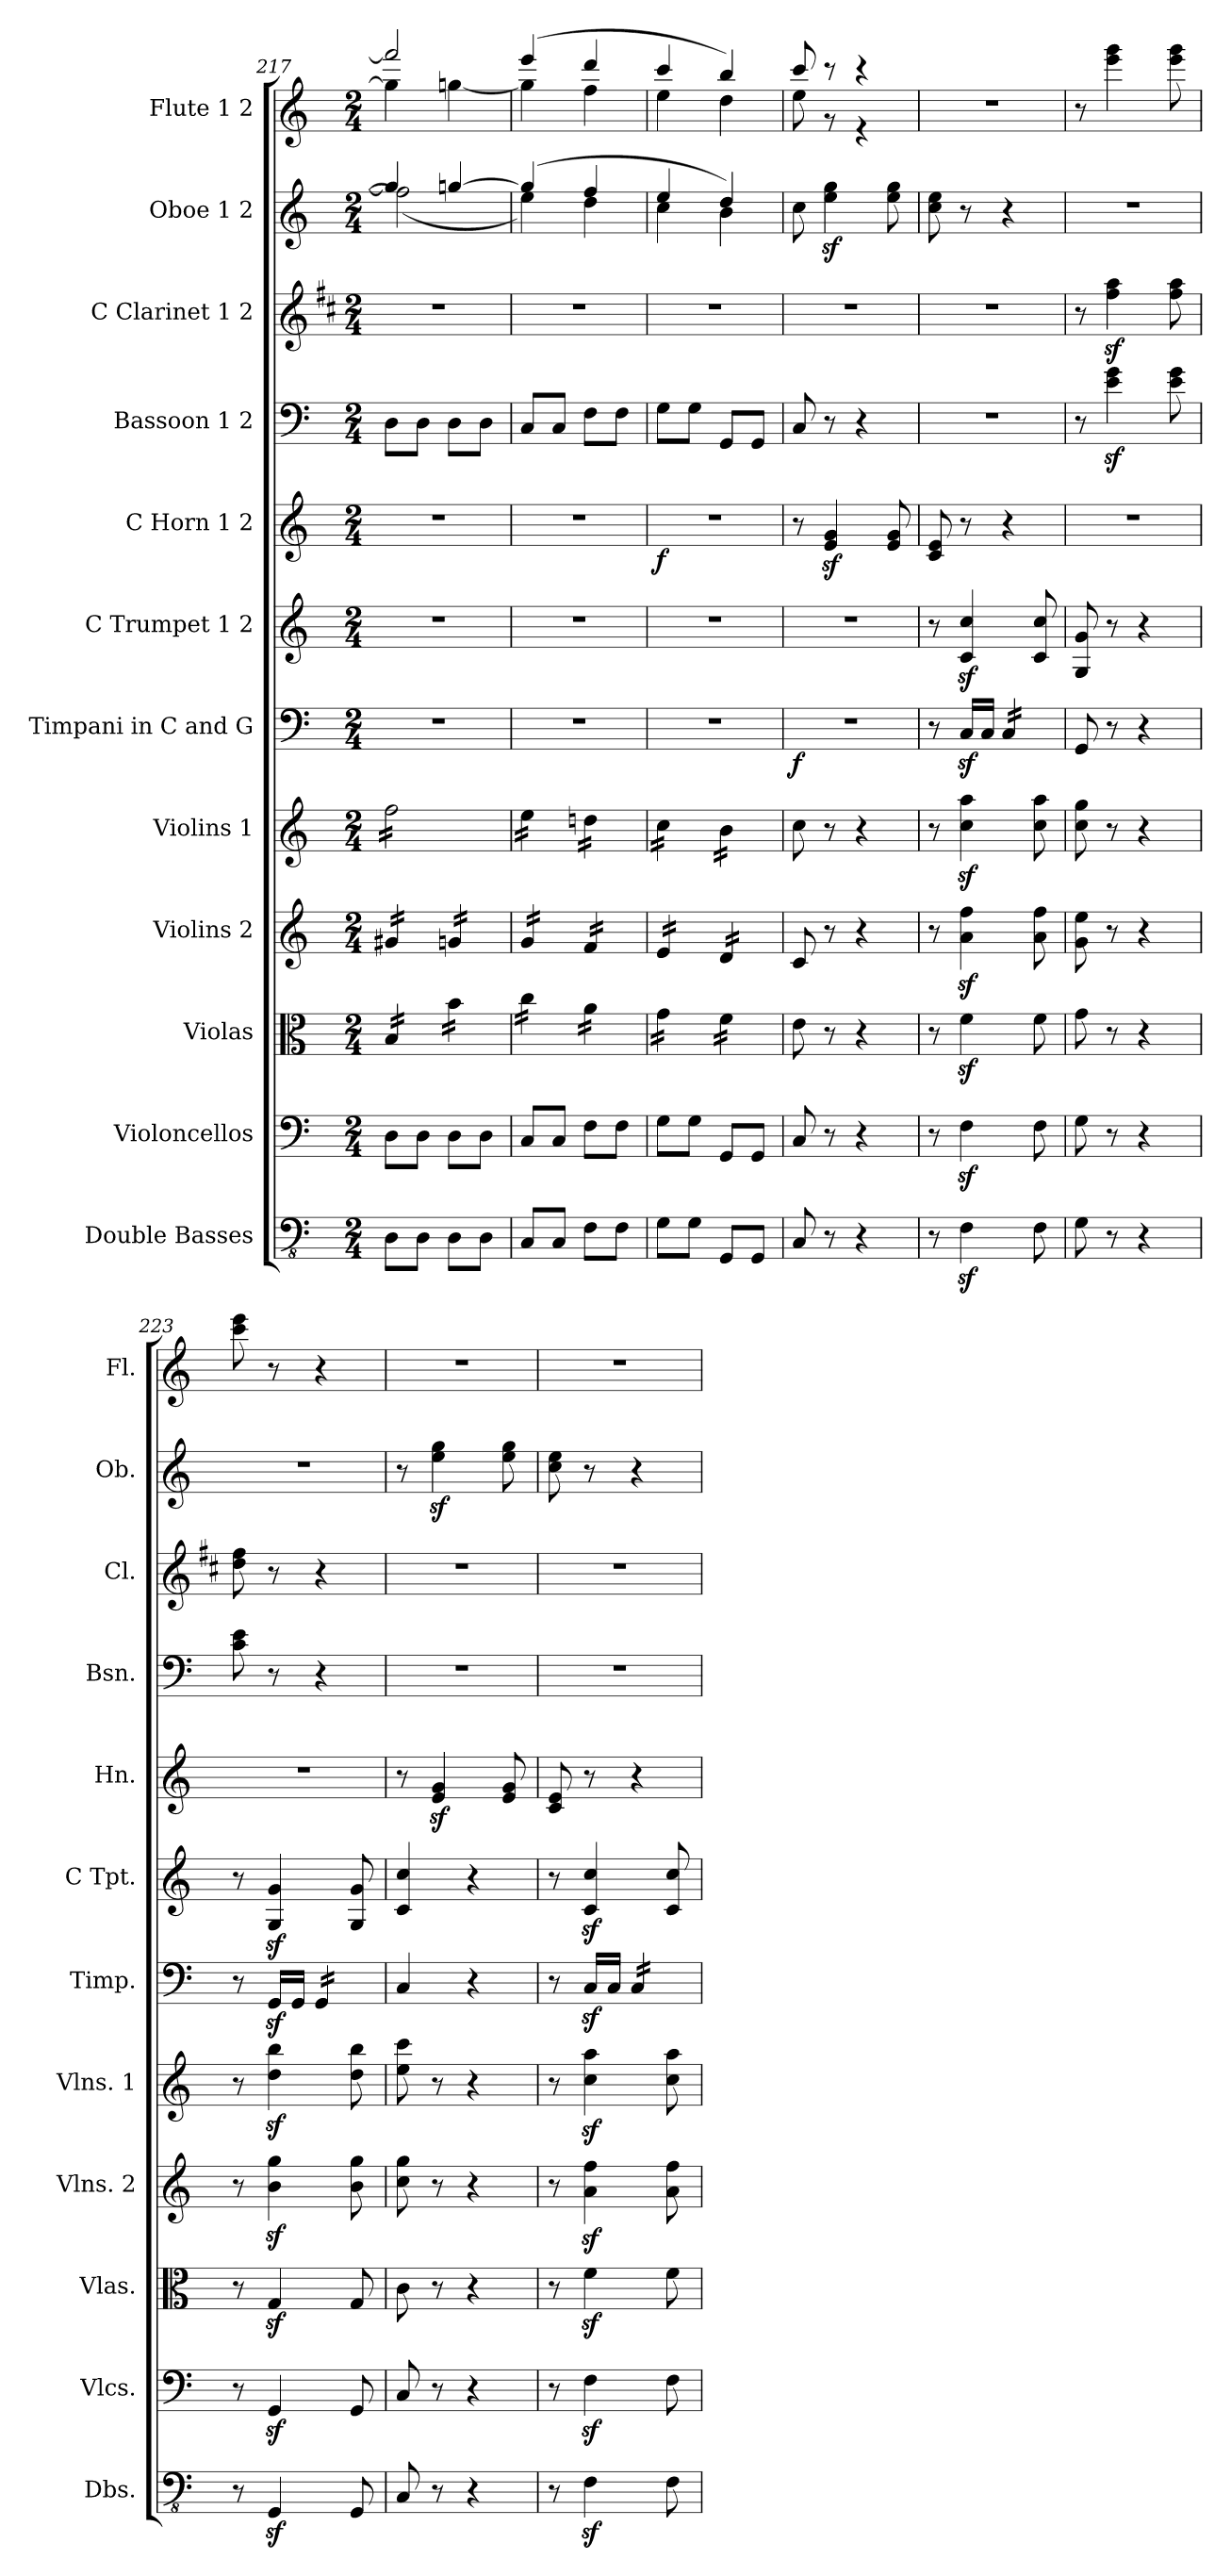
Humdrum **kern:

**kern	**kern	**kern	**kern	**kern	**kern	**dynam	**kern	**kern	**dynam	**kern	**kern	**kern	**kern
*part12	*part11	*part10	*part9	*part8	*part7	*part7	*part6	*part5	*part5	*part4	*part3	*part2	*part1
*staff12	*staff11	*staff10	*staff9	*staff8	*staff7	*staff7	*staff6	*staff5	*staff5	*staff4	*staff3	*staff2	*staff1
*I"Double Basses	*I"Violoncellos	*I"Violas	*I"Violins 2	*I"Violins 1	*I"Timpani in C and G	*	*I"C Trumpet 1 2	*I"C Horn  1 2	*	*I"Bassoon 1 2	*I"C Clarinet 1 2	*I"Oboe 1 2	*I"Flute 1 2
*I'Dbs.	*I'Vlcs.	*I'Vlas.	*I'Vlns. 2	*I'Vlns. 1	*I'Timp.	*	*I'C Tpt.	*I'Hn.	*	*I'Bsn.	*I'Cl.	*I'Ob.	*I'Fl.
*clefFv4	*clefF4	*clefC3	*clefG2	*clefG2	*clefF4	*	*clefG2	*clefG2	*	*clefF4	*clefG2	*clefG2	*clefG2
*	*	*	*	*	*	*	*	*ITrd7c12	*	*	*ITrd1c2	*	*
*k[]	*k[]	*k[]	*k[]	*k[]	*k[]	*	*k[]	*k[]	*	*k[]	*k[]	*k[]	*k[]
*M2/4	*M2/4	*M2/4	*M2/4	*M2/4	*M2/4	*	*M2/4	*M2/4	*	*M2/4	*M2/4	*M2/4	*M2/4
=217	=217	=217	=217	=217	=217	=217	=217	=217	=217	=217	=217	=217	=217
*	*	*	*	*	*	*	*	*	*	*	*	*^	*^
*	*	*tremolo	*	*	*	*	*	*	*	*	*	*	*	*	*
*	*	*	*tremolo	*	*	*	*	*	*	*	*	*	*	*	*
*	*	*	*	*tremolo	*	*	*	*	*	*	*	*	*	*	*
8DD\L	8D\L	16B/LL	16g#X/LL	16ff\LL	2r	.	2r	2r	.	8D\L	2r	4gg#/]	(<2ff\]	2fff/]	4gg#\]
.	.	16B/	16g#X/	16ff\	.	.	.	.	.	.	.	.	.	.	.
8DD\J	8D\J	16B/	16g#X/	16ff\	.	.	.	.	.	8D\J	.	.	.	.	.
.	.	16B/JJ	16g#X/JJ	16ff\	.	.	.	.	.	.	.	.	.	.	.
8DD\L	8D\L	16b\LL	16gn/LL	16ff\	.	.	.	.	.	8D\L	.	[4ggn/	.	.	[4ggn\
.	.	16b\	16gn/	16ff\	.	.	.	.	.	.	.	.	.	.	.
8DD\J	8D\J	16b\	16gn/	16ff\	.	.	.	.	.	8D\J	.	.	.	.	.
.	.	16b\JJ	16gn/JJ	16ff\JJ	.	.	.	.	.	.	.	.	.	.	.
=218	=218	=218	=218	=218	=218	=218	=218	=218	=218	=218	=218	=218	=218	=218	=218
8CC/L	8C/L	16cc\LL	16g/LL	16ee\LL	2r	.	2r	2r	.	8C/L	2r	(>4gg/]	4ee\)	(>4eee/	4gg\]
.	.	16cc\	16g/	16ee\	.	.	.	.	.	.	.	.	.	.	.
8CC/J	8C/J	16cc\	16g/	16ee\	.	.	.	.	.	8C/J	.	.	.	.	.
.	.	16cc\JJ	16g/JJ	16ee\JJ	.	.	.	.	.	.	.	.	.	.	.
8FF\L	8F\L	16a\LL	16f/LL	16ddn\LL	.	.	.	.	.	8F\L	.	4ff/	4dd\	4ddd/	4ff\
.	.	16a\	16f/	16ddn\	.	.	.	.	.	.	.	.	.	.	.
8FF\J	8F\J	16a\	16f/	16ddn\	.	.	.	.	.	8F\J	.	.	.	.	.
.	.	16a\JJ	16f/JJ	16ddn\JJ	.	.	.	.	.	.	.	.	.	.	.
=219	=219	=219	=219	=219	=219	=219	=219	=219	=219	=219	=219	=219	=219	=219	=219
!	!	!	!	!	!	!	!	!	!LO:DY:b	!	!	!	!	!	!
8GG\L	8G\L	16g\LL	16e/LL	16cc\LL	2r	.	2r	2r	f	8G\L	2r	4ee/	4cc\	4ccc/	4ee\
.	.	16g\	16e/	16cc\	.	.	.	.	.	.	.	.	.	.	.
8GG\J	8G\J	16g\	16e/	16cc\	.	.	.	.	.	8G\J	.	.	.	.	.
.	.	16g\JJ	16e/JJ	16cc\JJ	.	.	.	.	.	.	.	.	.	.	.
8GGG/L	8GG/L	16f\LL	16d/LL	16b\LL	.	.	.	.	.	8GG/L	.	4dd/)	4b\	4bb/)	4dd\
.	.	16f\	16d/	16b\	.	.	.	.	.	.	.	.	.	.	.
8GGG/J	8GG/J	16f\	16d/	16b\	.	.	.	.	.	8GG/J	.	.	.	.	.
.	.	16f\JJ	16d/JJ	16b\JJ	.	.	.	.	.	.	.	.	.	.	.
*	*	*	*	*Xtremolo	*	*	*	*	*	*	*	*	*	*	*
*	*	*	*Xtremolo	*	*	*	*	*	*	*	*	*	*	*	*
*	*	*Xtremolo	*	*	*	*	*	*	*	*	*	*	*	*	*
*	*	*	*	*	*	*	*	*	*	*	*	*v	*v	*	*
=220	=220	=220	=220	=220	=220	=220	=220	=220	=220	=220	=220	=220	=220	=220
!	!	!	!	!	!	!LO:DY:b	!	!	!	!	!	!	!	!
8CC/	8C/	8e\	8c/	8cc\	2r	f	2r	8r	.	8C/	2r	8cc\	8ccc/	8ee\
8r	8r	8r	8r	8r	.	.	.	4E/z< 4G/z<	.	8r	.	4ee\z< 4gg\z<	8r	8r
4r	4r	4r	4r	4r	.	.	.	.	.	4r	.	.	4r	4r
.	.	.	.	.	.	.	.	8E/ 8G/	.	.	.	8ee\ 8gg\	.	.
*	*	*	*	*	*	*	*	*	*	*	*	*	*v	*v
=221	=221	=221	=221	=221	=221	=221	=221	=221	=221	=221	=221	=221	=221
8r	8r	8r	8r	8r	8r	.	8r	8C/ 8E/	.	2r	2r	8cc\ 8ee\	2r
4FFz<\	4Fz<\	4fz<\	4a\z< 4ff\z<	4cc\z< 4aa\z<	16Cz</LL	.	4c/z< 4cc/z<	8r	.	.	.	8r	.
.	.	.	.	.	16C/JJ	.	.	.	.	.	.	.	.
*	*	*	*	*	*tremolo	*	*	*	*	*	*	*	*
.	.	.	.	.	16C/LL	.	.	4r	.	.	.	4r	.
.	.	.	.	.	16C/	.	.	.	.	.	.	.	.
8FF\	8F\	8f\	8a\ 8ff\	8cc\ 8aa\	16C/	.	8c/ 8cc/	.	.	.	.	.	.
.	.	.	.	.	16C/JJ	.	.	.	.	.	.	.	.
*	*	*	*	*	*Xtremolo	*	*	*	*	*	*	*	*
=222	=222	=222	=222	=222	=222	=222	=222	=222	=222	=222	=222	=222	=222
8GG\	8G\	8g\	8g\ 8ee\	8cc\ 8gg\	8GG/	.	8G/ 8g/	2r	.	8r	8r	2r	8r
8r	8r	8r	8r	8r	8r	.	8r	.	.	4e\z< 4g\z<	4ee\z< 4gg\z<	.	4eee\ 4ggg\
4r	4r	4r	4r	4r	4r	.	4r	.	.	.	.	.	.
.	.	.	.	.	.	.	.	.	.	8e\ 8g\	8ee\ 8gg\	.	8eee\ 8ggg\
=223	=223	=223	=223	=223	=223	=223	=223	=223	=223	=223	=223	=223	=223
8r	8r	8r	8r	8r	8r	.	8r	2r	.	8c\ 8e\	8cc\ 8ee\	2r	8ccc\ 8eee\
4GGGz</	4GGz</	4Gz</	4b\z< 4gg\z<	4dd\z< 4bb\z<	16GGz</LL	.	4G/z< 4g/z<	.	.	8r	8r	.	8r
.	.	.	.	.	16GG/JJ	.	.	.	.	.	.	.	.
*	*	*	*	*	*tremolo	*	*	*	*	*	*	*	*
.	.	.	.	.	16GG/LL	.	.	.	.	4r	4r	.	4r
.	.	.	.	.	16GG/	.	.	.	.	.	.	.	.
8GGG/	8GG/	8G/	8b\ 8gg\	8dd\ 8bb\	16GG/	.	8G/ 8g/	.	.	.	.	.	.
.	.	.	.	.	16GG/JJ	.	.	.	.	.	.	.	.
*	*	*	*	*	*Xtremolo	*	*	*	*	*	*	*	*
=224	=224	=224	=224	=224	=224	=224	=224	=224	=224	=224	=224	=224	=224
8CC/	8C/	8c\	8cc\ 8gg\	8ee\ 8ccc\	4C/	.	4c/ 4cc/	8r	.	2r	2r	8r	2r
8r	8r	8r	8r	8r	.	.	.	4E/z< 4G/z<	.	.	.	4ee\z< 4gg\z<	.
4r	4r	4r	4r	4r	4r	.	4r	.	.	.	.	.	.
.	.	.	.	.	.	.	.	8E/ 8G/	.	.	.	8ee\ 8gg\	.
=225	=225	=225	=225	=225	=225	=225	=225	=225	=225	=225	=225	=225	=225
8r	8r	8r	8r	8r	8r	.	8r	8C/ 8E/	.	2r	2r	8cc\ 8ee\	2r
4FFz<\	4Fz<\	4fz<\	4a\z< 4ff\z<	4cc\z< 4aa\z<	16Cz</LL	.	4c/z< 4cc/z<	8r	.	.	.	8r	.
.	.	.	.	.	16C/JJ	.	.	.	.	.	.	.	.
*	*	*	*	*	*tremolo	*	*	*	*	*	*	*	*
.	.	.	.	.	16C/LL	.	.	4r	.	.	.	4r	.
.	.	.	.	.	16C/	.	.	.	.	.	.	.	.
8FF\	8F\	8f\	8a\ 8ff\	8cc\ 8aa\	16C/	.	8c/ 8cc/	.	.	.	.	.	.
.	.	.	.	.	16C/JJ	.	.	.	.	.	.	.	.
*	*	*	*	*	*Xtremolo	*	*	*	*	*	*	*	*
=	=	=	=	=	=	=	=	=	=	=	=	=	=
*-	*-	*-	*-	*-	*-	*-	*-	*-	*-	*-	*-	*-	*-
